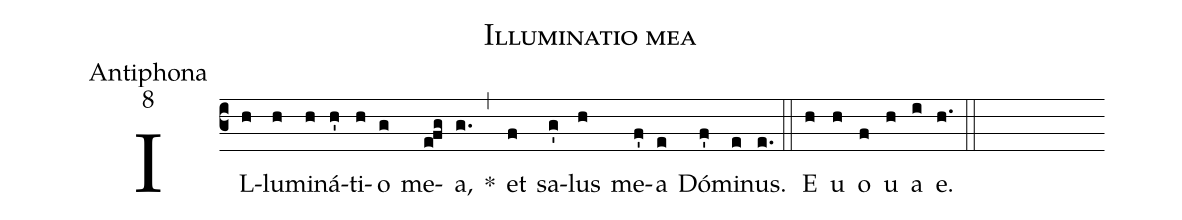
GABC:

name:Illuminatio mea;
office-part:Antiphona;
mode:8;
%%
(c3) IL(h)lu(h)mi(h)ná(h')ti(h)o(g) me(efg)a,(g.) *(,) et(f) sa(g')lus(h) me(f')a(e) Dó(f')mi(e)nus.(e.) (::) <eu>E(h) u(h) o(f) u(h) a(i) e.</eu>(h.) (::)
